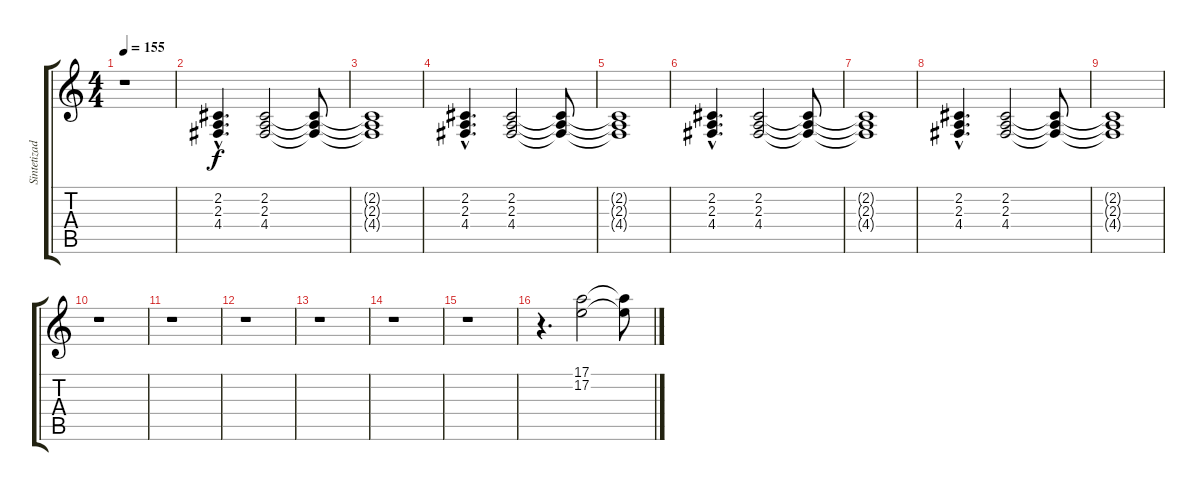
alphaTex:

\track ("Sintetizador" "Sintetizad") {instrument acousticgrandpiano}
\staff {score tabs}
\tuning (E4 B3 G3 D3 A2 E2) {hide}
\ts (4 4)
\tempo 155
\clef g2
\ks c
r.1{dy f instrument acousticgrandpiano} |
(2.2{hac} 2.3{hac} 4.4{hac}).4{d} (2.2 2.3 4.4).2 (2.2{t} 2.3{t} 4.4{t}).8 |
(2.2{t} 2.3{t} 4.4{t}).1 |
(2.2{hac} 2.3{hac} 4.4{hac}).4{d} (2.2 2.3 4.4).2 (2.2{t} 2.3{t} 4.4{t}).8 |
(2.2{t} 2.3{t} 4.4{t}).1 |
(2.2{hac} 2.3{hac} 4.4{hac}).4{d} (2.2 2.3 4.4).2 (2.2{t} 2.3{t} 4.4{t}).8 |
(2.2{t} 2.3{t} 4.4{t}).1 |
(2.2{hac} 2.3{hac} 4.4{hac}).4{d} (2.2 2.3 4.4).2 (2.2{t} 2.3{t} 4.4{t}).8 |
(2.2{t} 2.3{t} 4.4{t}).1 |
r.1 |
r.1 |
r.1 |
r.1 |
r.1 |
r.1 |
r.4{d volume 8 instrument reedorgan} (17.1 17.2).2 (17.1{t} 17.2{t}).8
